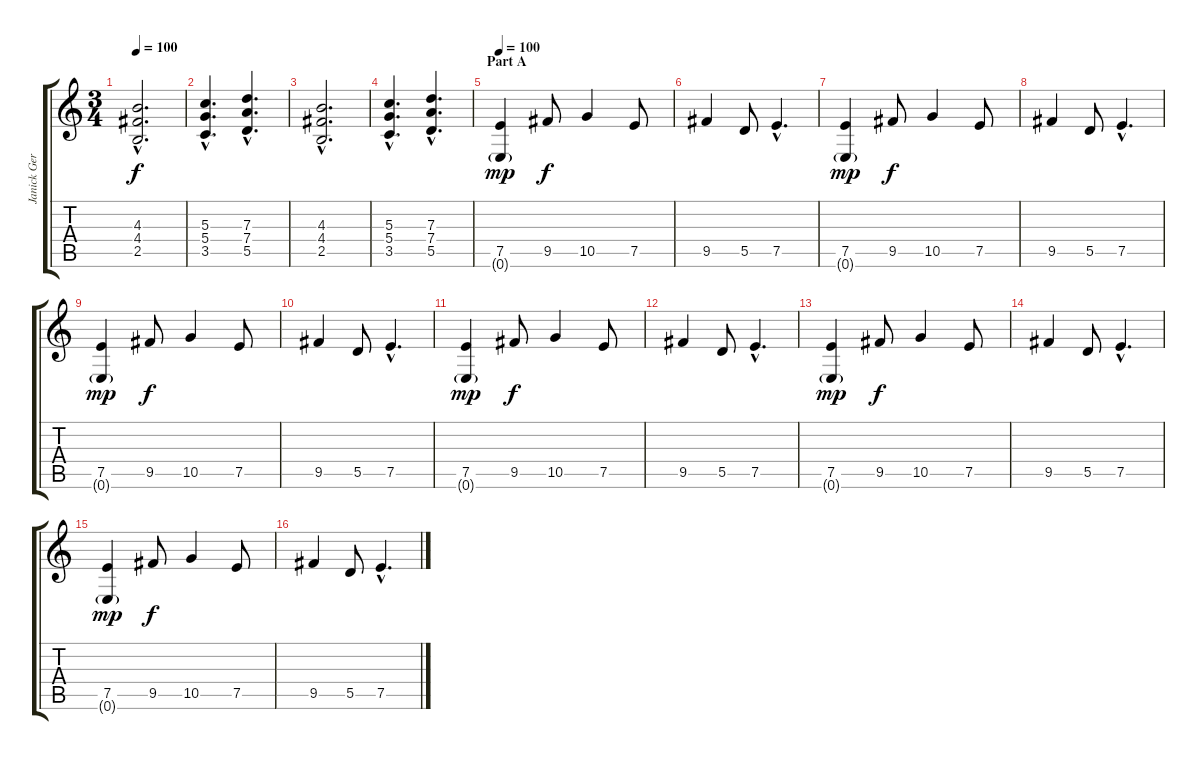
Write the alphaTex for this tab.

\track ("Janick Gers" "Janick Ger") {instrument distortionguitar}
\staff {score tabs}
\tuning (E4 B3 G3 D3 A2 E2) {hide}
\ts (3 4)
\tempo 100
\clef g2
\ks c
(4.3{hac} 4.4{hac} 2.5{hac}).2{d dy f} |
(5.3{hac} 5.4{hac} 3.5{hac}).4{d} (7.3{hac} 7.4{hac} 5.5{hac}).4{d} |
(4.3{hac} 4.4{hac} 2.5{hac}).2{d} |
(5.3{hac} 5.4{hac} 3.5{hac}).4{d} (7.3{hac} 7.4{hac} 5.5{hac}).4{d} |
\section ("" "Part A")
\tempo 100
(7.5 0.6{g}).4{dy mp volume 16} 9.5.8{dy f} 10.5.4 7.5.8 |
9.5.4 5.5.8 7.5{hac}.4{d} |
(7.5 0.6{g}).4{dy mp} 9.5.8{dy f} 10.5.4 7.5.8 |
9.5.4 5.5.8 7.5{hac}.4{d} |
(7.5 0.6{g}).4{dy mp} 9.5.8{dy f} 10.5.4 7.5.8 |
9.5.4 5.5.8 7.5{hac}.4{d} |
(7.5 0.6{g}).4{dy mp} 9.5.8{dy f} 10.5.4 7.5.8 |
9.5.4 5.5.8 7.5{hac}.4{d} |
(7.5 0.6{g}).4{dy mp} 9.5.8{dy f} 10.5.4 7.5.8 |
9.5.4 5.5.8 7.5{hac}.4{d} |
(7.5 0.6{g}).4{dy mp} 9.5.8{dy f} 10.5.4 7.5.8 |
9.5.4 5.5.8 7.5{hac}.4{d}
